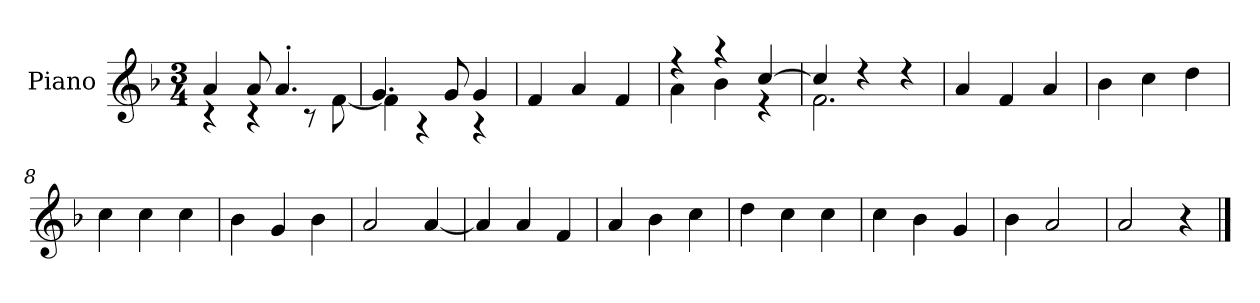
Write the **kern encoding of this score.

**kern
*part1
*staff1
*I"Piano
*I'P-no
*clefG2
*k[b-]
*M3/4
*MM178
=1
*^
4a/	4r
8a/	4r
4.a'/	.
.	8r
.	[8f\
=2	=2
4.g/	4f\]
.	4r
8g/	.
4g/	4r
*v	*v
=3
4f/
4a/
4f/
=4
*^
4r	4a\
4r	4b-\
[4cc/	4r
=5	=5
4cc/]	2.f\
4r	.
4r	.
*v	*v
=6
4a/
4f/
4a/
=7
4b-\
4cc\
4dd\
=8
4cc\
4cc\
4cc\
=9
4b-\
4g/
4b-\
!!LO:LB:g=z
=10
2a/
[4a/
=11
4a/]
4a/
4f/
=12
4a/
4b-\
4cc\
=13
4dd\
4cc\
4cc\
=14
4cc\
4b-\
4g/
=15
4b-\
2a/
=16
2a/
4r
==
*-
